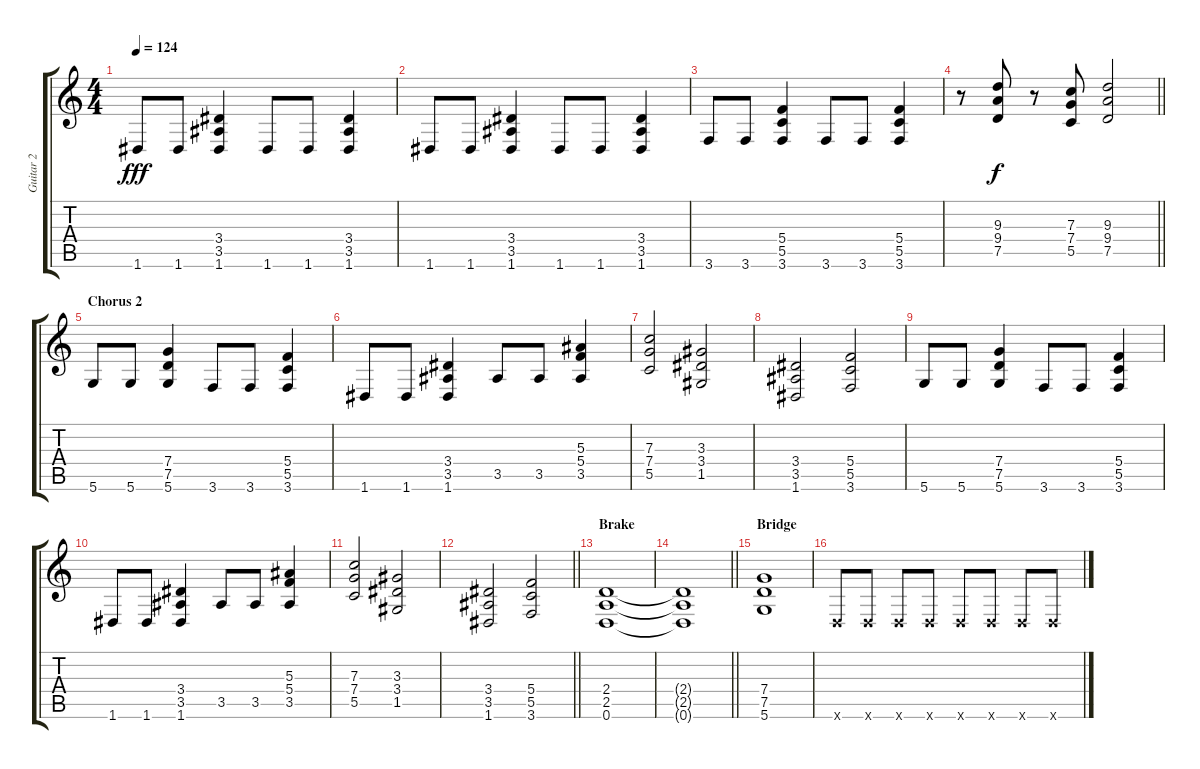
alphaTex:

\track ("Guitar 2" "Guitar 2") {instrument overdrivenguitar}
\staff {score tabs}
\tuning (D4 A3 F3 C3 G2 D2) {hide}
\ts (4 4)
\tempo 124
\clef g2
\ks c
1.6.8{dy fff} 1.6.8 (3.4 3.5 1.6).4 1.6.8 1.6.8 (3.4 3.5 1.6).4 |
1.6.8 1.6.8 (3.4 3.5 1.6).4 1.6.8 1.6.8 (3.4 3.5 1.6).4 |
3.6.8 3.6.8 (5.4 5.5 3.6).4 3.6.8 3.6.8 (5.4 5.5 3.6).4 |
\barLineRight lightlight
r.8 (9.3 9.4 7.5).8{dy f} r.8 (7.3 7.4 5.5).8 (9.3 9.4 7.5).2 |
\section ("" "Chorus 2")
5.6.8 5.6.8 (7.4 7.5 5.6).4 3.6.8 3.6.8 (5.4 5.5 3.6).4 |
1.6.8 1.6.8 (3.4 3.5 1.6).4 3.5.8 3.5.8 (5.3 5.4 3.5).4 |
(7.3 7.4 5.5).2 (3.3 3.4 1.5).2 |
(3.4 3.5 1.6).2 (5.4 5.5 3.6).2 |
5.6.8 5.6.8 (7.4 7.5 5.6).4 3.6.8 3.6.8 (5.4 5.5 3.6).4 |
1.6.8 1.6.8 (3.4 3.5 1.6).4 3.5.8 3.5.8 (5.3 5.4 3.5).4 |
(7.3 7.4 5.5).2 (3.3 3.4 1.5).2 |
\barLineRight lightlight
(3.4 3.5 1.6).2 (5.4 5.5 3.6).2 |
\section ("" "Brake")
(2.4 2.5 0.6).1 |
\barLineRight lightlight
(2.4{t} 2.5{t} 0.6{t}).1 |
\section ("" "Bridge")
(7.4 7.5 5.6).1{volume 4} |
0.6{x}.8 0.6{x}.8 0.6{x}.8 0.6{x}.8 0.6{x}.8 0.6{x}.8 0.6{x}.8 0.6{x}.8
